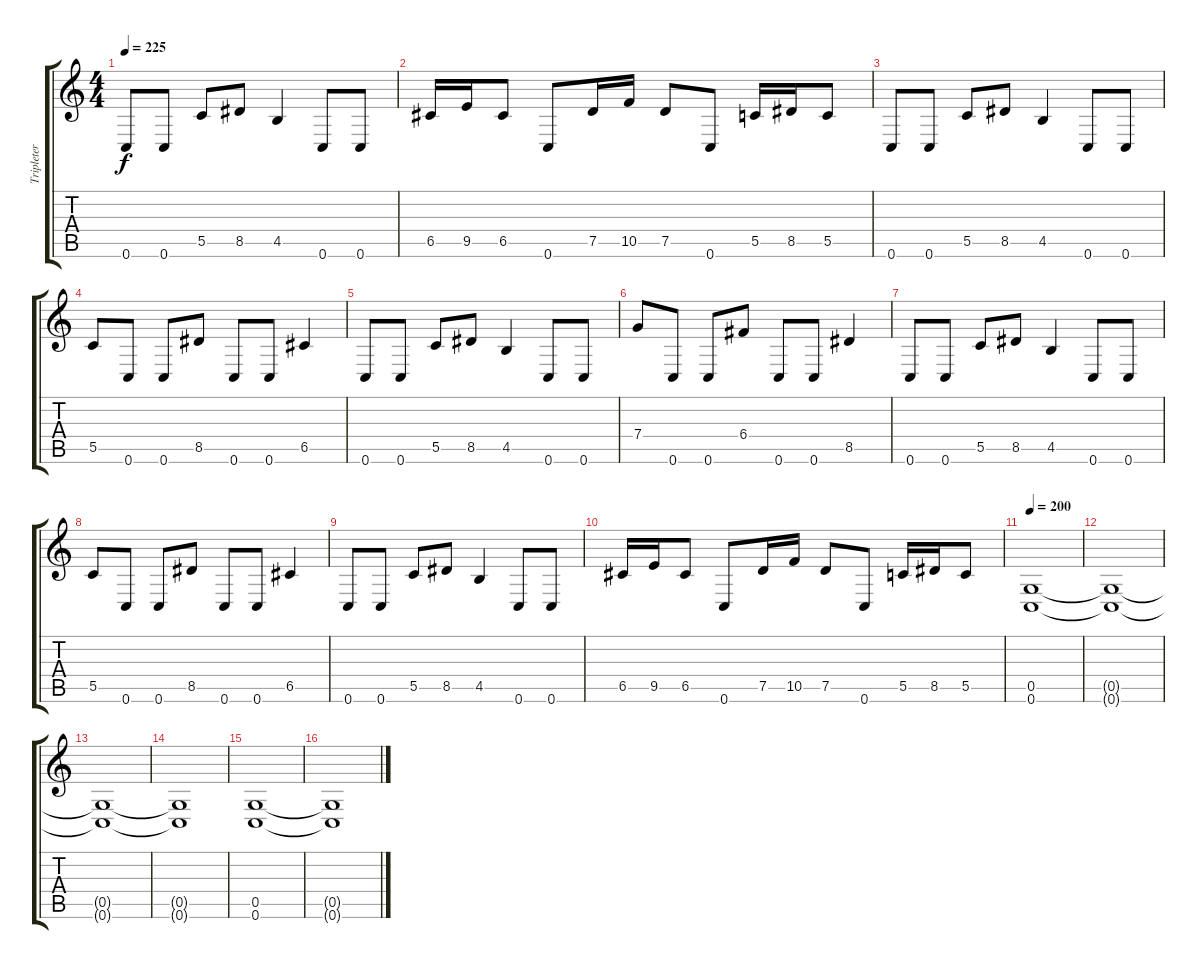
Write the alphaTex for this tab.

\track ("Tripleter" "Tripleter") {mute instrument overdrivenguitar}
\staff {score tabs}
\tuning (D4 A3 F3 C3 G2 C2) {hide}
\ts (4 4)
\tempo 225
\clef g2
\ks c
0.6.8{dy f} 0.6.8 5.5.8 8.5.8 4.5.4 0.6.8 0.6.8 |
6.5.16 9.5.16 6.5.8 0.6.8 7.5.16 10.5.16 7.5.8 0.6.8 5.5.16 8.5.16 5.5.8 |
0.6.8 0.6.8 5.5.8 8.5.8 4.5.4 0.6.8 0.6.8 |
5.5.8 0.6.8 0.6.8 8.5.8 0.6.8 0.6.8 6.5.4 |
0.6.8 0.6.8 5.5.8 8.5.8 4.5.4 0.6.8 0.6.8 |
7.4.8 0.6.8 0.6.8 6.4.8 0.6.8 0.6.8 8.5.4 |
0.6.8 0.6.8 5.5.8 8.5.8 4.5.4 0.6.8 0.6.8 |
5.5.8 0.6.8 0.6.8 8.5.8 0.6.8 0.6.8 6.5.4 |
0.6.8 0.6.8 5.5.8 8.5.8 4.5.4 0.6.8 0.6.8 |
6.5.16 9.5.16 6.5.8 0.6.8 7.5.16 10.5.16 7.5.8 0.6.8 5.5.16 8.5.16 5.5.8 |
\tempo 200
(0.5 0.6).1 |
(0.5{t} 0.6{t}).1 |
(0.5{t} 0.6{t}).1 |
(0.5{t} 0.6{t}).1 |
(0.5 0.6).1 |
(0.5{t} 0.6{t}).1
